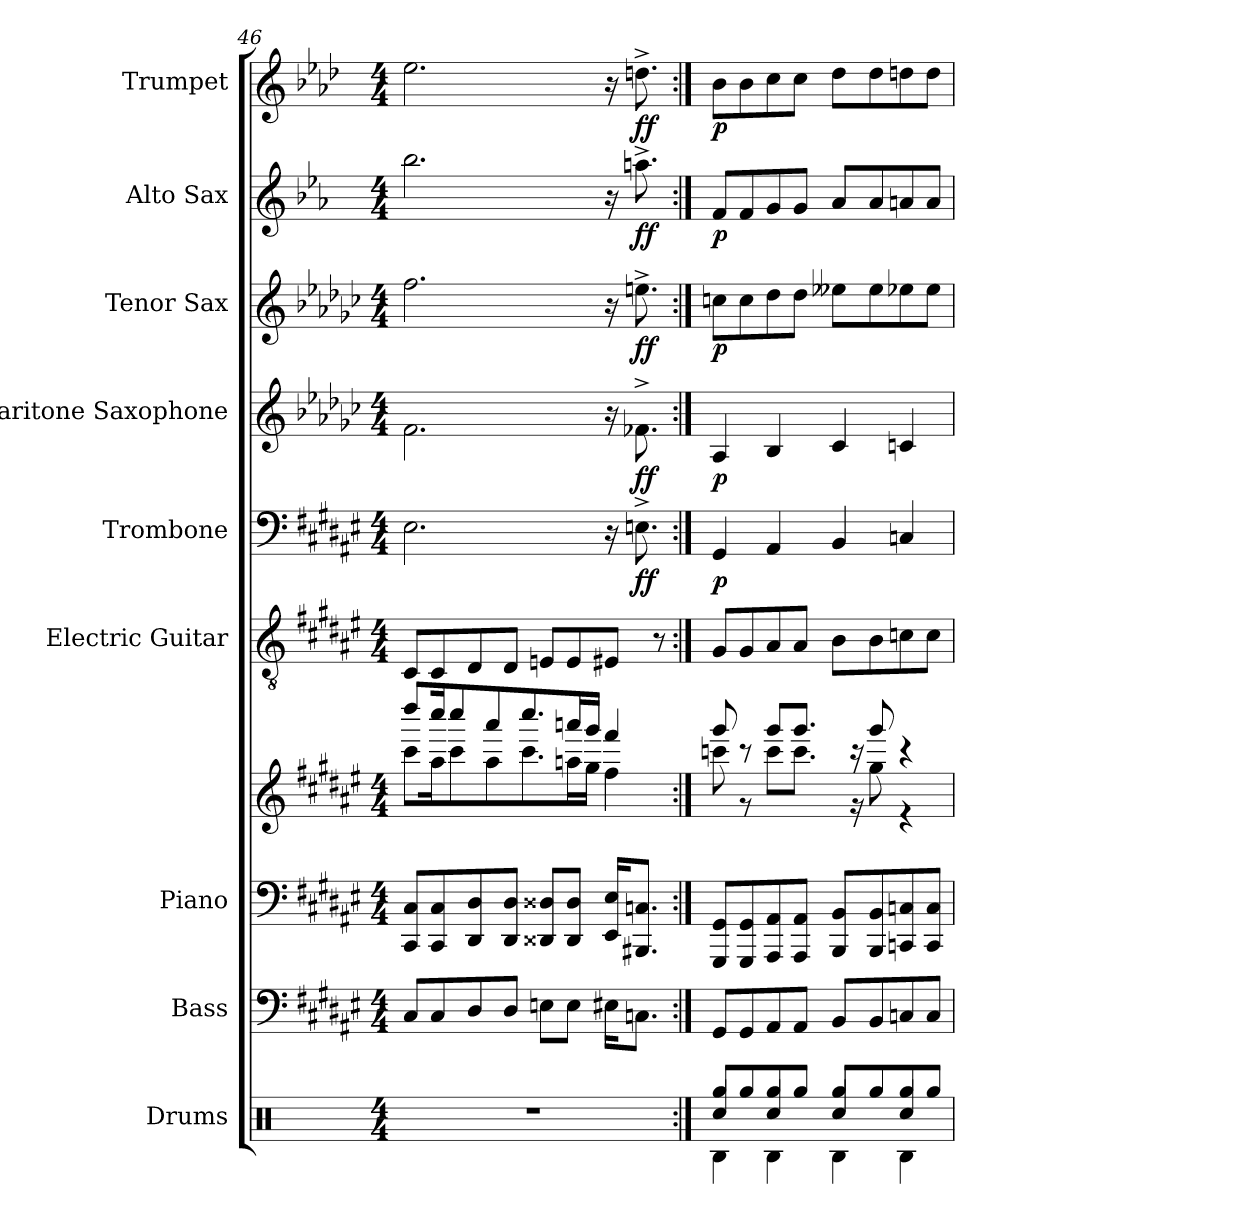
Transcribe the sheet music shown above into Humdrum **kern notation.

**kern	**kern	**kern	**kern	**kern	**kern	**dynam	**kern	**dynam	**kern	**dynam	**kern	**dynam	**kern	**dynam
*part9	*part8	*part7	*part7	*part6	*part5	*part5	*part4	*part4	*part3	*part3	*part2	*part2	*part1	*part1
*staff10	*staff9	*staff8	*staff7	*staff6	*staff5	*staff5	*staff4	*staff4	*staff3	*staff3	*staff2	*staff2	*staff1	*staff1
*I"Drums	*I"Bass	*I"Piano	*	*I"Electric Guitar	*I"Trombone	*	*I"Baritone Saxophone	*	*I"Tenor Sax	*	*I"Alto Sax	*	*I"Trumpet	*
*I'Drums	*I'Bass	*I'Piano	*	*I'El. Guit.	*I'Tbn.	*	*I'Bar. Sax.	*	*I'Tenor	*	*I'Alto	*	*I'Tpt.	*
!!LO:PB:g=z
*clefX	*clefF4	*clefF4	*clefG2	*clefGv2	*clefF4	*	*clefG2	*	*clefG2	*	*clefG2	*	*clefG2	*
*	*ITrd7c12	*	*	*	*	*	*ITrd12c21	*	*ITrd8c14	*	*ITrd5c9	*	*ITrd1c2	*
*k[]	*k[f#c#g#d#a#e#]	*k[f#c#g#d#a#e#]	*k[f#c#g#d#a#e#]	*k[f#c#g#d#a#e#]	*k[f#c#g#d#a#e#]	*	*k[b-e-a-d-g-c-]	*	*k[b-e-a-d-g-c-]	*	*k[b-e-a-d-g-c-]	*	*k[b-e-a-d-g-c-]	*
*M4/4	*M4/4	*M4/4	*M4/4	*M4/4	*M4/4	*	*M4/4	*	*M4/4	*	*M4/4	*	*M4/4	*
=46	=46	=46	=46	=46	=46	=46	=46	=46	=46	=46	=46	=46	=46	=46
*	*	*	*^	*	*	*	*	*	*	*	*	*	*	*
1r	8CC#/L	8CC#/ 8C#/L	8dddd#/L	8ccc#\L	8C#/L	2.E#\	.	2.F\	.	2.f\	.	2.dd-\	.	2.dd-\	.
.	8CC#/	8CC#/ 8C#/	16cccc#/K	16aa#\K	8C#/	.	.	.	.	.	.	.	.	.	.
.	.	.	8cccc#/	8ccc#\	.	.	.	.	.	.	.	.	.	.	.
.	8DD#/	8DD#/ 8D#/	.	.	8D#/	.	.	.	.	.	.	.	.	.	.
.	.	.	8aaa#/	8aa#\	.	.	.	.	.	.	.	.	.	.	.
.	8DD#/J	8DD#/ 8D#/J	.	.	8D#/J	.	.	.	.	.	.	.	.	.	.
.	.	.	8.cccc#/	8.ccc#\	.	.	.	.	.	.	.	.	.	.	.
.	8EEn\L	8DD##X/ 8D##X/L	.	.	8En/L	.	.	.	.	.	.	.	.	.	.
.	8EE\J	8DD##/ 8D##/J	16aaan/L	16aan\L	8E/	.	.	.	.	.	.	.	.	.	.
.	.	.	16ggg#/JJ	16gg#\JJ	.	.	.	.	.	.	.	.	.	.	.
.	16EE#X\KL	16EE#/ 16E#/KL	4fff#/	4ff#\	8E#X/J	16r	.	16r	.	16r	.	16r	.	16r	.
!	!	!	!	!	!	!	!LO:DY:b	!	!LO:DY:b	!	!LO:DY:b	!	!LO:DY:b	!	!LO:DY:b
.	8.CCn\J	8.BBB#X/ 8.Cn/J	.	.	.	8.En^\	ff	8.F-X^\	ff	8.en^\	ff	8.ccn^\	ff	8.ccn^\	ff
.	.	.	.	.	8r	.	.	.	.	.	.	.	.	.	.
=47:|!	=47:|!	=47:|!	=47:|!	=47:|!	=47:|!	=47:|!	=47:|!	=47:|!	=47:|!	=47:|!	=47:|!	=47:|!	=47:|!	=47:|!	=47:|!
*^	*	*	*	*	*	*	*	*	*	*	*	*	*	*	*
*	*^	*	*	*	*	*	*	*	*	*	*	*	*	*	*	*
!	!	!	!	!	!	!	!	!	!LO:DY:b	!	!LO:DY:b	!	!LO:DY:b	!	!LO:DY:b	!	!LO:DY:b
8Rgg/L	4Rcc/	4RB\	8GGG#/L	8GGG#/ 8GG#/L	8ggg#/	8cccn\	8G#/L	4GG#/	p	4AA-/	p	8cn\L	p	8A-/L	p	8a-\L	p
8Rgg/	.	.	8GGG#/	8GGG#/ 8GG#/	8r	8r	8G#/	.	.	.	.	8c\	.	8A-/	.	8a-\	.
8Rgg/	4Rcc/	4RB\	8AAA#/	8AAA#/ 8AA#/	8ggg#/L	8ccc\L	8A#/	4AA#/	.	4BB-/	.	8d-\	.	8B-/	.	8b-\	.
8Rgg/J	.	.	8AAA#/J	8AAA#/ 8AA#/J	8.ggg#/J	8.ccc\J	8A#/J	.	.	.	.	8d-\J	.	8B-/J	.	8b-\J	.
8Rgg/L	4Rcc/	4RB\	8BBB/L	8BBB/ 8BB/L	.	.	8B\L	4BB/	.	4C-/	.	8e--X\L	.	8c-/L	.	8cc-\L	.
.	.	.	.	.	16r	16r	.	.	.	.	.	.	.	.	.	.	.
8Rgg/	.	.	8BBB/	8BBB/ 8BB/	8ggg#/	8gg#\	8B\	.	.	.	.	8e--\	.	8c-/	.	8cc-\	.
8Rgg/	4Rcc/	4RB\	8CCn/	8CCn/ 8Cn/	4r	4r	8cn\	4Cn/	.	4Cn/	.	8e-X\	.	8cn/	.	8ccn\	.
8Rgg/J	.	.	8CC/J	8CC/ 8C/J	.	.	8c\J	.	.	.	.	8e-\J	.	8c/J	.	8cc\J	.
*v	*v	*v	*	*	*v	*v	*	*	*	*	*	*	*	*	*	*	*
=	=	=	=	=	=	=	=	=	=	=	=	=	=	=
*-	*-	*-	*-	*-	*-	*-	*-	*-	*-	*-	*-	*-	*-	*-
